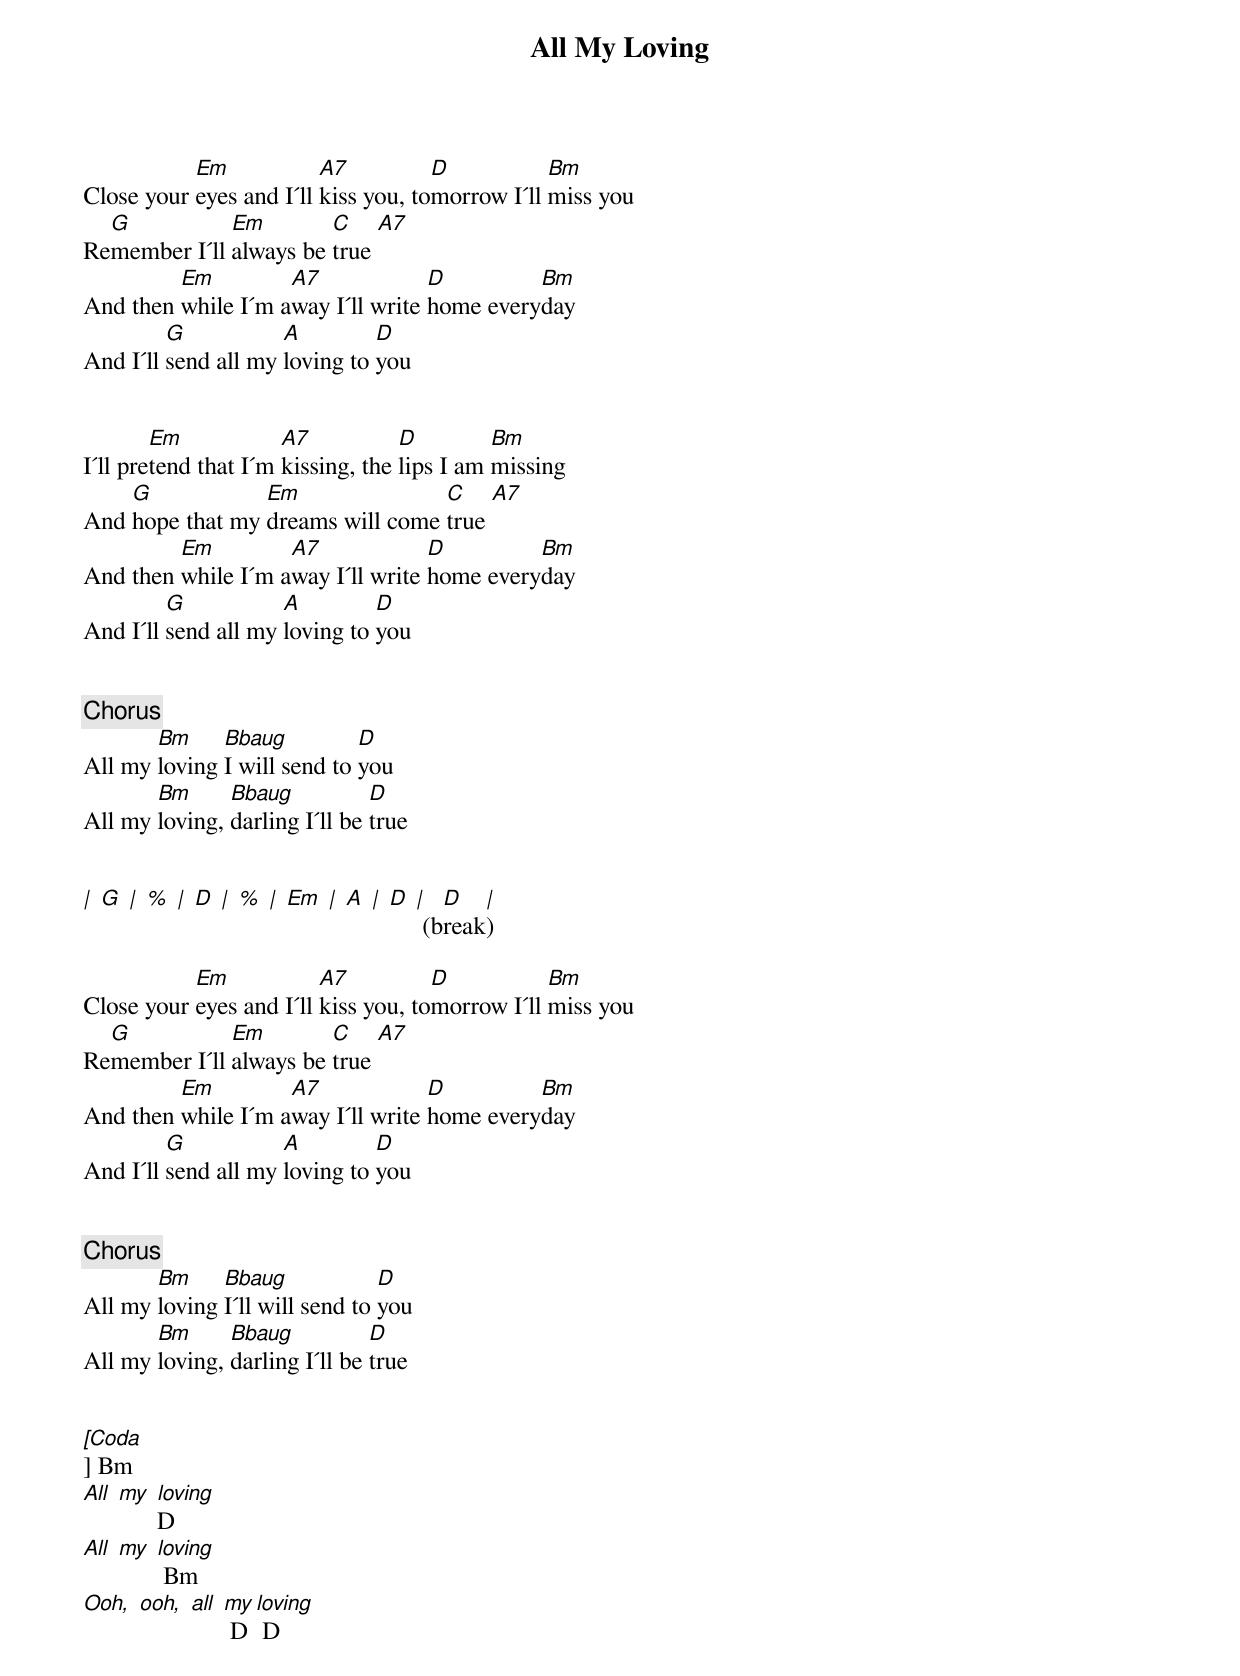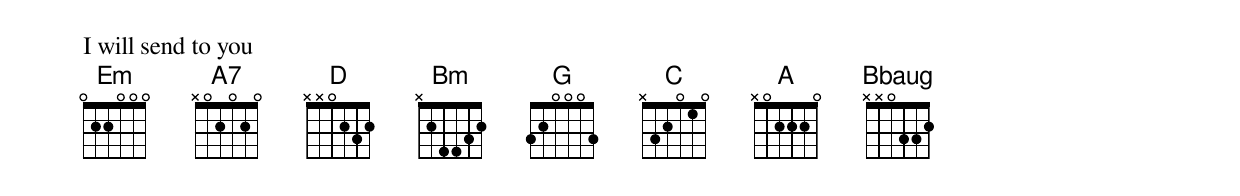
{title: All My Loving}
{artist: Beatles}
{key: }
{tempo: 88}

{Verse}
Close your [Em]eyes and I´ll [A7]kiss you, to[D]morrow I´ll [Bm]miss you
Re[G]member I´ll [Em]always be [C]true [A7]
And then [Em]while I´m a[A7]way I´ll write [D]home every[Bm]day
And I´ll [G]send all my [A]loving to [D]you


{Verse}
I´ll pre[Em]tend that I´m [A7]kissing, the [D]lips I am [Bm]missing
And [G]hope that my [Em]dreams will come [C]true [A7]
And then [Em]while I´m a[A7]way I´ll write [D]home every[Bm]day
And I´ll [G]send all my [A]loving to [D]you


{Chorus}
All my [Bm]loving [Bbaug]I will send to [D]you
All my [Bm]loving, [Bbaug]darling I´ll be [D]true


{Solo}
[|] [G] [|] [%] [|] [D] [|] [%] [|] [Em] [|] [A] [|] [D] [|] (b[D]reak[|])

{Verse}
Close your [Em]eyes and I´ll [A7]kiss you, to[D]morrow I´ll [Bm]miss you
Re[G]member I´ll [Em]always be [C]true [A7]
And then [Em]while I´m a[A7]way I´ll write [D]home every[Bm]day
And I´ll [G]send all my [A]loving to [D]you


{Chorus}
All my [Bm]loving [Bbaug]I´ll will send to [D]you
All my [Bm]loving, [Bbaug]darling I´ll be [D]true


[[Coda]] Bm
[All] [my] [loving]D
[All] [my] [loving] Bm
[Ooh,] [ooh,] [all] [my] D [loving] D
I will send to you
